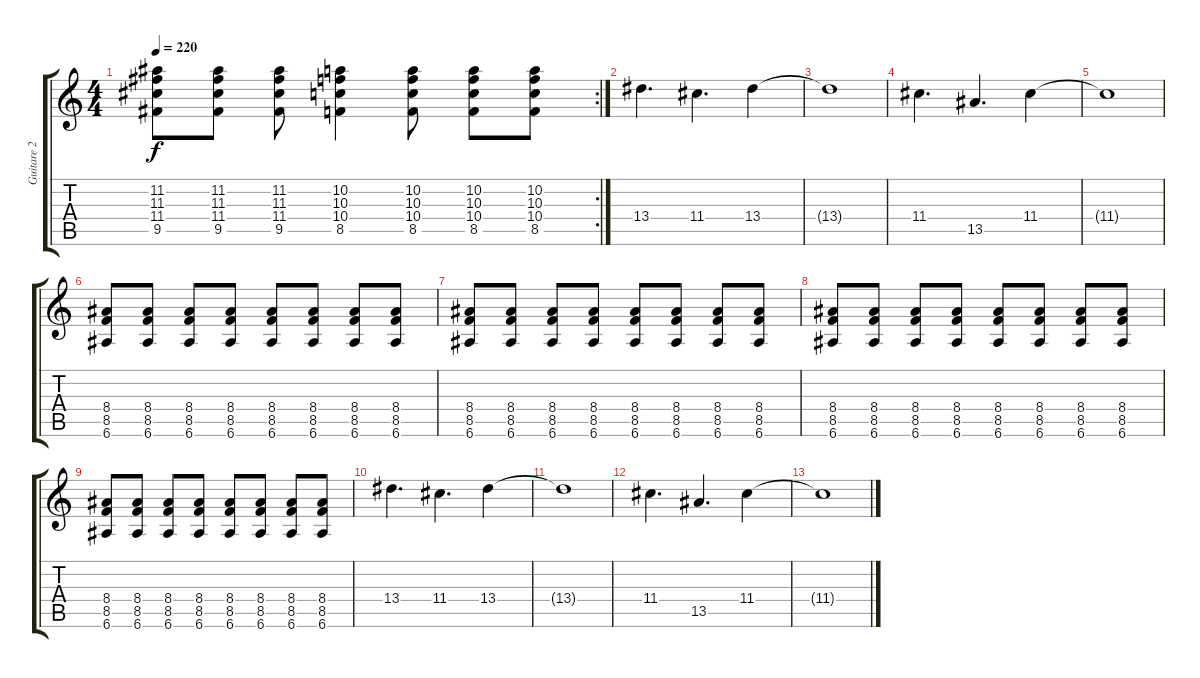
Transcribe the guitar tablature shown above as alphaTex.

\track ("Guitare 2" "Guitare 2") {instrument distortionguitar}
\staff {score tabs}
\tuning (E4 B3 G3 D3 A2 E2) {hide}
\rc 2
\ts (4 4)
\tempo 220
\clef g2
\ks c
(11.2 11.3 11.4 9.5).8{dy f} (11.2 11.3 11.4 9.5).8 (11.2 11.3 11.4 9.5).8 (10.2 10.3 10.4 8.5).4 (10.2 10.3 10.4 8.5).8 (10.2 10.3 10.4 8.5).8 (10.2 10.3 10.4 8.5).8 |
13.4.4{d} 11.4.4{d} 13.4.4 |
13.4{t}.1 |
11.4.4{d} 13.5.4{d} 11.4.4 |
11.4{t}.1 |
(8.4 8.5 6.6).8 (8.4 8.5 6.6).8 (8.4 8.5 6.6).8 (8.4 8.5 6.6).8 (8.4 8.5 6.6).8 (8.4 8.5 6.6).8 (8.4 8.5 6.6).8 (8.4 8.5 6.6).8 |
(8.4 8.5 6.6).8 (8.4 8.5 6.6).8 (8.4 8.5 6.6).8 (8.4 8.5 6.6).8 (8.4 8.5 6.6).8 (8.4 8.5 6.6).8 (8.4 8.5 6.6).8 (8.4 8.5 6.6).8 |
(8.4 8.5 6.6).8 (8.4 8.5 6.6).8 (8.4 8.5 6.6).8 (8.4 8.5 6.6).8 (8.4 8.5 6.6).8 (8.4 8.5 6.6).8 (8.4 8.5 6.6).8 (8.4 8.5 6.6).8 |
(8.4 8.5 6.6).8 (8.4 8.5 6.6).8 (8.4 8.5 6.6).8 (8.4 8.5 6.6).8 (8.4 8.5 6.6).8 (8.4 8.5 6.6).8 (8.4 8.5 6.6).8 (8.4 8.5 6.6).8 |
13.4.4{d} 11.4.4{d} 13.4.4 |
13.4{t}.1 |
11.4.4{d} 13.5.4{d} 11.4.4 |
11.4{t}.1
